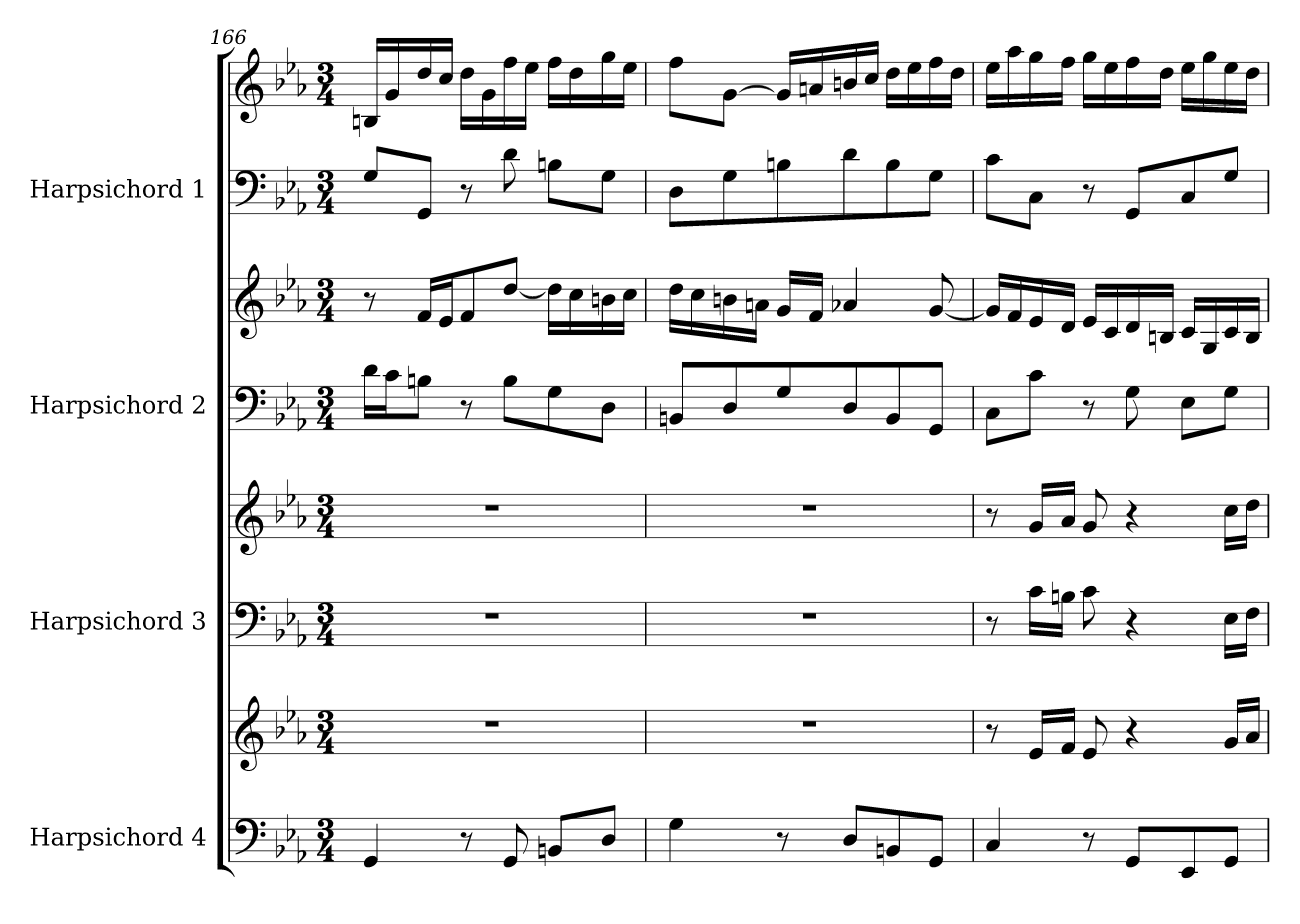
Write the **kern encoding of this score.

**kern	**kern	**kern	**kern	**kern	**kern	**kern	**kern
*part4	*part4	*part3	*part3	*part2	*part2	*part1	*part1
*staff8	*staff7	*staff6	*staff5	*staff4	*staff3	*staff2	*staff1
*I"Harpsichord 4	*	*I"Harpsichord 3	*	*I"Harpsichord 2	*	*I"Harpsichord 1	*
*I'Hp	*	*I'Hp	*	*I'Hp	*	*I'Hp	*
*clefF4	*clefG2	*clefF4	*clefG2	*clefF4	*clefG2	*clefF4	*clefG2
*k[b-e-a-]	*k[b-e-a-]	*k[b-e-a-]	*k[b-e-a-]	*k[b-e-a-]	*k[b-e-a-]	*k[b-e-a-]	*k[b-e-a-]
*M3/4	*M3/4	*M3/4	*M3/4	*M3/4	*M3/4	*M3/4	*M3/4
=166	=166	=166	=166	=166	=166	=166	=166
4GG/	2.r	2.r	2.r	16d\LL	8r	8G/L	16Bn/LL
.	.	.	.	16c\J	.	.	16g/
.	.	.	.	8Bn\J	16f/LL	8GG/J	16dd/
.	.	.	.	.	16e-/J	.	16cc/JJ
8r	.	.	.	8r	8f/	8r	16dd\LL
.	.	.	.	.	.	.	16g\
8GG/	.	.	.	8B\L	[8dd/J	8d\	16ff\
.	.	.	.	.	.	.	16ee-\JJ
8BBn/L	.	.	.	8G\	16dd\LL]	8Bn\L	16ff\LL
.	.	.	.	.	16cc\	.	16dd\
8D/J	.	.	.	8D\J	16bn\	8G\J	16gg\
.	.	.	.	.	16cc\JJ	.	16ee-\JJ
=167	=167	=167	=167	=167	=167	=167	=167
4G\	2.r	2.r	2.r	8BBn/L	16dd\LL	8D\L	8ff\L
.	.	.	.	.	16cc\	.	.
.	.	.	.	8D/	16bn\	8G\	[8g\J
.	.	.	.	.	16an\JJ	.	.
8r	.	.	.	8G/	16g/LL	8Bn\	16g/LL]
.	.	.	.	.	16f/JJ	.	16an/
8D/L	.	.	.	8D/	4a-X/	8d\	16bn/
.	.	.	.	.	.	.	16cc/JJ
8BBn/	.	.	.	8BB/	.	8B\	16dd\LL
.	.	.	.	.	.	.	16ee-\
8GG/J	.	.	.	8GG/J	[8g/	8G\J	16ff\
.	.	.	.	.	.	.	16dd\JJ
!!LO:PB:g=z
=168	=168	=168	=168	=168	=168	=168	=168
4C/	8r	8r	8r	8C\L	16g/LL]	8c\L	16ee-\LL
.	.	.	.	.	16f/	.	16aa-\
.	16e-/LL	16c\LL	16g/LL	8c\J	16e-/	8C\J	16gg\
.	16f/JJ	16Bn\JJ	16a-/JJ	.	16d/JJ	.	16ff\JJ
8r	8e-/	8c\	8g/	8r	16e-/LL	8r	16gg\LL
.	.	.	.	.	16c/	.	16ee-\
8GG/L	4r	4r	4r	8G\	16d/	8GG/L	16ff\
.	.	.	.	.	16Bn/JJ	.	16dd\JJ
8EE-/	.	.	.	8E-\L	16c/LL	8C/	16ee-\LL
.	.	.	.	.	16G/	.	16gg\
8GG/J	16g/LL	16E-\LL	16cc\LL	8G\J	16c/	8G/J	16ee-\
.	16a-/JJ	16F\JJ	16dd\JJ	.	16B/JJ	.	16dd\JJ
=	=	=	=	=	=	=	=
*-	*-	*-	*-	*-	*-	*-	*-
